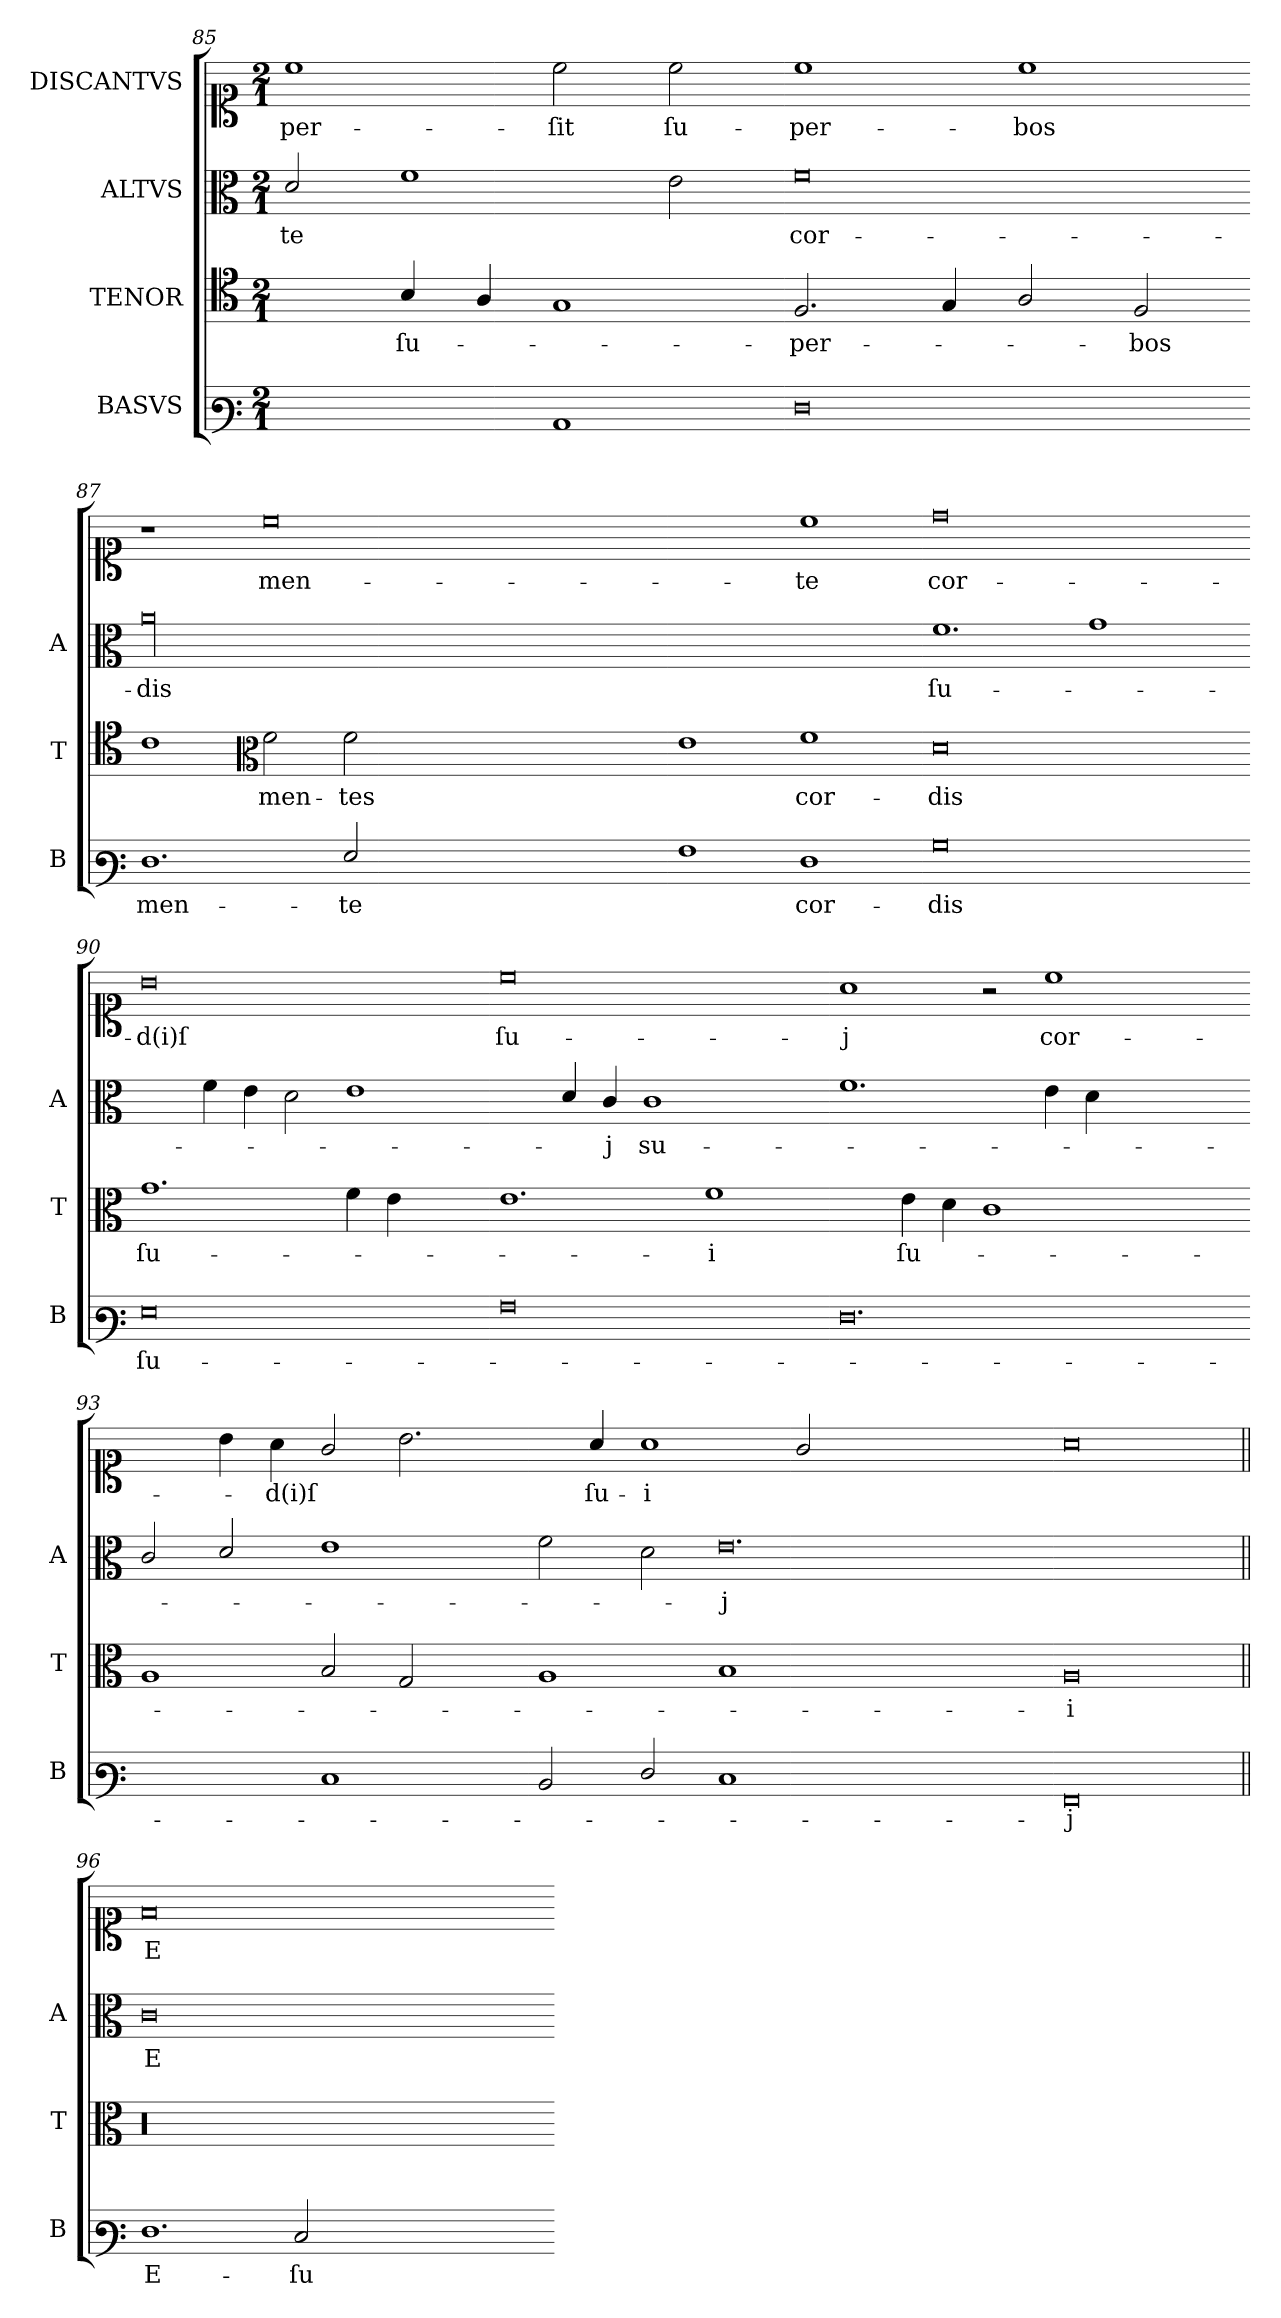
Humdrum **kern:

**kern	**text	**kern	**text	**kern	**text	**kern	**text
*part4	*part4	*part3	*part3	*part2	*part2	*part1	*part1
*staff4	*staff4	*staff3	*staff3	*staff2	*staff2	*staff1	*staff1
*I"BASVS	*	*I"TENOR	*	*I"ALTVS	*	*I"DISCANTVS	*
*I'B	*	*I'T	*	*I'A	*	*	*
*clefF3	*	*clefC4	*	*clefC3	*	*clefC1	*
*k[]	*	*k[]	*	*k[]	*	*k[]	*
*A:aeo	*	*A:aeo	*	*A:aeo	*	*A:aeo	*
*M2/1	*	*M2/1	*	*M2/1	*	*M2/1	*
=85	=85	=85	=85	=85	=85	=85	=85
1ryy	.	2ryy	.	2d/	-te	1cc	-per-
.	.	4B/	ſu-	1f	.	.	.
.	.	4A/	.	.	.	.	.
1C	.	1G	.	.	.	2cc\	-ſit
.	.	.	.	2e\	.	2cc\	ſu-
=86-	=86-	=86-	=86-	=86-	=86-	=86-	=86-
0F	.	2.F/	per-	0f	cor-	1cc	-per-
.	.	4G/	.	.	.	.	.
.	.	2A/	.	.	.	1cc	-bos
.	.	2F/	-bos	.	.	.	.
=87-	=87-	=87-	=87-	=87-	=87-	=87-	=87-
1.F	men-	1c	.	00a	-dis	1r	.
*	*	*clefC3	*	*	*	*	*
.	.	2f\	men-	.	.	0cc	men-
2G/	-te	2f\	-tes	.	.	.	.
0ryy	.	0ryy	.	.	.	.	.
.	.	.	.	.	.	1ryy	.
=88-	=88-	=88-	=88-	=88-	=88-	=88-	=88-
1A	.	1e	.	0ryy	.	1ryy	.
1F	cor-	1f	cor-	.	.	1cc	-te
=89-	=89-	=89-	=89-	=89-	=89-	=89-	=89-
0B	-dis	0d	-dis	1.f	ſu-	0dd	cor-
.	.	.	.	1g\	.	.	.
2ryy	.	2ryy	.	.	.	2ryy	.
=90-	=90-	=90-	=90-	=90-	=90-	=90-	=90-
0G	ſu-	1.g	ſu-	2ryy	.	0b	-d(i)ſ
.	.	.	.	4f\	.	.	.
.	.	.	.	4e\	.	.	.
.	.	.	.	2d\	.	.	.
.	.	4f\	.	1e\	.	.	.
.	.	4e\	.	.	.	.	.
2ryy	.	2ryy	.	.	.	2ryy	.
=91-	=91-	=91-	=91-	=91-	=91-	=91-	=91-
0A	.	1.e	.	2ryy	.	0cc	ſu-
.	.	.	.	4d/	.	.	.
.	.	.	.	4c/	-j	.	.
!	!	!	!	!	!LO:LY:i	!	!
.	.	.	.	1c	su-	.	.
.	.	1f\	-i	.	.	.	.
2ryy	.	.	.	2ryy	.	2ryy	.
=92-	=92-	=92-	=92-	=92-	=92-	=92-	=92-
0.F	.	2ryy	.	1.f	.	1a	-j
.	.	4e\	ſu-	.	.	.	.
.	.	4d\	.	.	.	.	.
.	.	1c	.	.	.	2r	.
.	.	.	.	4e\	.	1cc\	cor-
.	.	.	.	4d\	.	.	.
.	.	1ryy	.	1ryy	.	.	.
.	.	.	.	.	.	2ryy	.
=93-	=93-	=93-	=93-	=93-	=93-	=93-	=93-
1ryy	.	1A	.	2c/	.	2ryy	.
.	.	.	.	2d/	.	4b\	.
.	.	.	.	.	.	4a\	-d(i)ſ
1E	.	2B/	.	1e	.	2g/	.
.	.	2G/	.	.	.	2.b\	.
4ryy	.	4ryy	.	4ryy	.	.	.
=94-	=94-	=94-	=94-	=94-	=94-	=94-	=94-
2D/	.	1A	.	2f\	.	4ryy	.
.	.	.	.	.	.	4a/	ſu-
2F/	.	.	.	2d\	.	1a	-i
!	!	!	!	!	!LO:LY:i	!	!
1E	.	1B	.	0.e\	j	.	.
.	.	.	.	.	.	2g/	.
0ryy	.	0ryy	.	.	.	0ryy	.
=95-	=95-	=95-	=95-	=95-	=95-	=95-	=95-
0AA/	-j	0A/	-i	0ryy	.	0a\	.
=96||	=96||	=96||	=96||	=96||	=96||	=96||	=96||
1.F	E-	00r	.	0c	E-	0f	E-
2E/	-ſu-	.	.	.	.	.	.
0ryy	.	.	.	0ryy	.	0ryy	.
=-	=-	=-	=-	=-	=-	=-	=-
*-	*-	*-	*-	*-	*-	*-	*-
